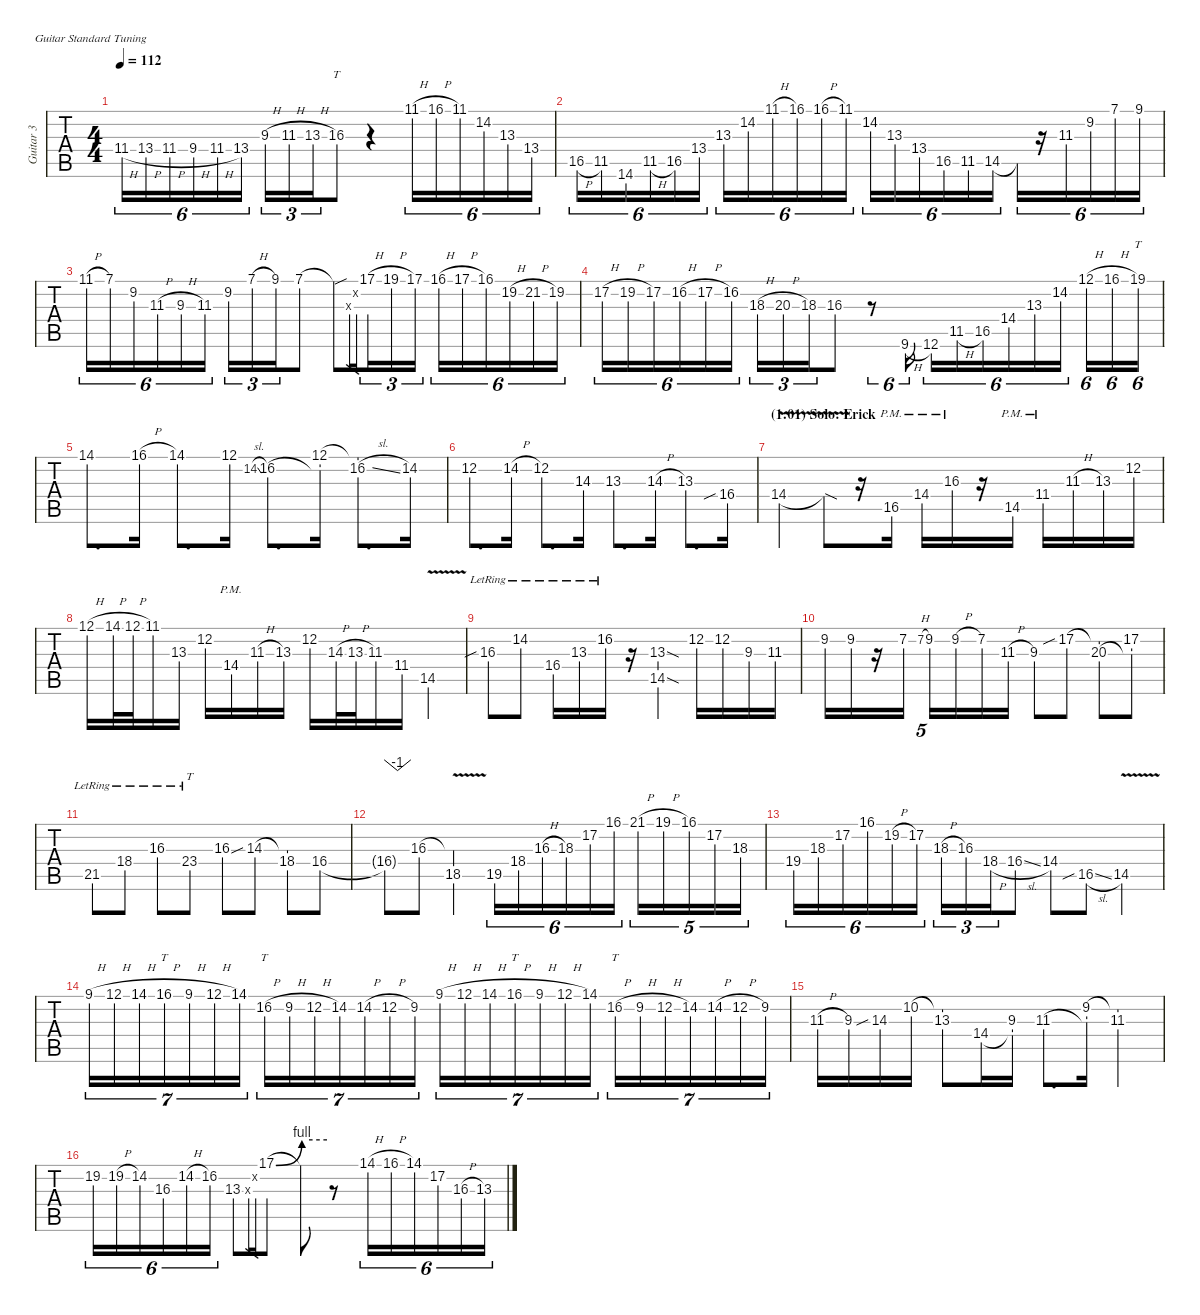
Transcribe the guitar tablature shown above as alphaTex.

\defaultSystemsLayout 4
\hideDynamics
\bracketExtendMode nobrackets
\multiTrackTrackNamePolicy allsystems
\firstSystemTrackNameMode fullname
\otherSystemsTrackNameMode fullname
\otherSystemsTrackNameOrientation horizontal
\track ("Guitar 3" "Guitar 3") {instrument overdrivenguitar}
\staff {tabs}
\tuning (E4 B3 G3 D3 A2 E2)
\ts (4 4)
\scale
0.999728
\tempo 112
\accidentals auto
\clef g2
\ottava regular
\simile none
\ks c
11.4{h acc #}.16{tu (6 4) dy mf} 13.4{h acc #}.16{tu (6 4)} 11.4{h acc #}.16{tu (6 4)} 9.4{h}.16{tu (6 4)} 11.4{h acc #}.16{tu (6 4)} 13.4{acc #}.16{tu (6 4)} 9.3{h}.16{tu (3 2)} 11.3{h acc #}.16{tu (3 2)} 13.3{h acc #}.16{tu (3 2) beam merge} 16.3.8{tt} r.4 11.1{h acc #}.16{tu (6 4)} 16.1{h acc #}.16{tu (6 4)} 11.1{acc #}.16{tu (6 4)} 14.2{acc #}.16{tu (6 4)} 13.3{acc #}.16{tu (6 4)} 13.4{acc #}.16{tu (6 4)} |
\scale
1.00027 16.5{h acc #}.16{tu (6 4)} 11.5{acc #}.16{tu (6 4)} 14.6{acc #}.16{tu (6 4)} 11.5{h acc #}.16{tu (6 4)} 16.5{acc #}.16{tu (6 4)} 13.4{acc #}.16{tu (6 4)} 13.3{acc #}.16{tu (6 4)} 14.2{acc #}.16{tu (6 4)} 11.1{h acc #}.16{tu (6 4)} 16.1{acc #}.16{tu (6 4)} 16.1{h acc #}.16{tu (6 4)} 11.1{acc #}.16{tu (6 4)} 14.2{acc #}.16{tu (6 4)} 13.3{acc #}.16{tu (6 4)} 13.4{acc #}.16{tu (6 4)} 16.5{acc #}.16{tu (6 4)} 11.5{acc #}.16{tu (6 4)} 14.5.16{tu (6 4)} 14.5{t}.16{tu (6 4)} r.16{tu (6 4)} 11.3{acc #}.16{tu (6 4)} 9.2{acc #}.16{tu (6 4)} 7.1.16{tu (6 4)} 9.1{acc #}.16{tu (6 4)} |
\scale
1.00123 11.1{h acc #}.16{tu (6 4)} 7.1.16{tu (6 4)} 9.2{acc #}.16{tu (6 4)} 11.3{h acc #}.16{tu (6 4)} 9.3{h}.16{tu (6 4)} 11.3{acc #}.16{tu (6 4)} 9.2{acc #}.16{tu (3 2)} 7.1{h}.16{tu (3 2)} 9.1{acc #}.16{tu (3 2) beam merge} 7.1.8 7.1{sou t}.8{beam merge} 0.3{x}.16{gr beam merge} 0.2{x}.16{gr beam merge} 17.1{h}.16{tu (3 2)} 19.1{h}.16{tu (3 2)} 17.1.16{tu (3 2)} 16.1{h acc #}.16{tu (6 4)} 17.1{h}.16{tu (6 4)} 16.1{acc #}.16{tu (6 4)} 19.2{h acc #}.16{tu (6 4)} 21.2{h acc #}.16{tu (6 4)} 19.2{acc #}.16{tu (6 4)} |
\scale
0.998774 17.2{h}.16{tu (6 4)} 19.2{h acc #}.16{tu (6 4)} 17.2.16{tu (6 4)} 16.2{h acc #}.16{tu (6 4)} 17.2{h}.16{tu (6 4)} 16.2{acc #}.16{tu (6 4)} 18.3{h acc #}.16{tu (3 2)} 20.3{h acc #}.16{tu (3 2)} 18.3{acc #}.16{tu (3 2) beam merge} 16.3.8 r.8{tu (6 4)} 9.6{h acc #}.16{tu (6 4)} 12.6.16{tu (6 4)} 11.5{h acc #}.16{tu (6 4)} 16.5{acc #}.16{tu (6 4)} 14.4.16{tu (6 4)} 13.3{acc #}.16{tu (6 4)} 14.2{acc #}.16{tu (6 4)} 12.1{h}.16{tu (6 4)} 16.1{h acc #}.16{tu (6 4)} 19.1.16{tt tu (6 4)} |
\scale
1.00005 14.1{acc #}.8{d} 16.1{h acc #}.16 14.1{acc #}.8{d} 12.1.16 14.2{sl acc #}.8{gr onbeat} 16.2{acc #}.8{d} (12.1 16.2{t acc #}).16 (16.2{sl acc #} 12.1{t}).8{d} 14.2{acc #}.16 |
\scale
0.999946 12.2.8{d} 14.2{h acc #}.16 12.2.8{d} 14.3.16 13.3{acc #}.8{d} 14.3{h}.16 13.3{acc #}.8{d} 16.4{sib acc #}.16 |
\section ("" "(1:01) Solo: Erick")
\scale
1.00162 14.4{v}.4 14.4{sod t}.8 r.16 16.5{pm acc #}.16 14.4{pm}.16 16.3{pm}.16 r.16 14.5{pm}.16 11.4{pm acc #}.16 11.3{h acc #}.16 13.3{acc #}.16 12.2.16 |
\scale
0.998382 12.1{h}.16 14.1{h acc #}.32 12.1{h}.32 11.1{acc #}.16 13.3{acc #}.16 12.2.16 14.4{pm}.16 11.3{h acc #}.16 13.3{acc #}.16 12.2.16 14.3{h}.32 13.3{h acc #}.32 11.3{acc #}.16 11.4{acc #}.16 14.5{v}.4 |
\scale
0.999532 16.3{sib lr}.8 14.2{lr acc #}.8 16.4{lr acc #}.16 13.3{lr acc #}.16 16.2{lr acc #}.16 r.16 (14.5{sod} 13.3{sod acc #}).4 12.2.16 12.2.16 9.3.16 11.3{acc #}.16 |
\scale
1.00047 9.2{acc #}.16 9.2{acc #}.16 r.16 7.2{acc #}.16 7.2{h acc #}.8{tu (5 4) gr} 9.2{acc #}.16 9.2{h acc #}.16 7.2{acc #}.16 11.3{h acc #}.16 9.3.8 17.2{sib}.8 (20.3{acc #} 17.2{t}).8 (17.2 20.3{t acc #}).8 |
\scale
1.00065 21.5{lr acc #}.8 18.4{lr acc #}.8 16.3{lr}.8 23.4{lr acc #}.8{tt} 16.3.8 14.3{sib}.8 (18.4{acc #} 14.3{t}).8 16.4{acc #}.8 |
\scale
0.999354 16.4{t acc #}.8{tbe (dip default 0 0 15 -4 30 0)} 16.3.8 (18.5{v acc #} 16.3{t}).4 19.5.16{tu (6 4)} 18.4{acc #}.16{tu (6 4)} 16.3{h}.16{tu (6 4)} 18.3{acc #}.16{tu (6 4)} 17.2.16{tu (6 4)} 16.1{acc #}.16{tu (6 4)} 21.1{h acc #}.16{tu (5 4)} 19.1{h}.16{tu (5 4)} 16.1{acc #}.16{tu (5 4)} 17.2.16{tu (5 4)} 18.3{acc #}.16{tu (5 4)} |
\scale
0.998948 19.4.16{tu (6 4)} 18.3{acc #}.16{tu (6 4)} 17.2.16{tu (6 4)} 16.1{acc #}.16{tu (6 4)} 19.2{h acc #}.16{tu (6 4)} 17.2.16{tu (6 4)} 18.3{h acc #}.16{tu (3 2)} 16.3.16{tu (3 2)} 18.4{h acc #}.16{tu (3 2) beam merge} 16.4{sl acc #}.8 14.4.8 16.5{sib sl acc #}.8 14.5{v}.4 |
\scale
1.00105 9.1{h acc #}.16{tu (7 4)} 12.1{h}.16{tu (7 4)} 14.1{h acc #}.16{tu (7 4)} 16.1{h acc #}.16{tt tu (7 4)} 9.1{h acc #}.16{tu (7 4)} 12.1{h}.16{tu (7 4)} 14.1{acc #}.16{tu (7 4)} 16.2{h acc #}.16{tt tu (7 4)} 9.2{h acc #}.16{tu (7 4)} 12.2{h}.16{tu (7 4)} 14.2{acc #}.16{tu (7 4)} 14.2{h acc #}.16{tu (7 4)} 12.2{h}.16{tu (7 4)} 9.2{acc #}.16{tu (7 4)} 9.1{h acc #}.16{tu (7 4)} 12.1{h}.16{tu (7 4)} 14.1{h acc #}.16{tu (7 4)} 16.1{h acc #}.16{tt tu (7 4)} 9.1{h acc #}.16{tu (7 4)} 12.1{h}.16{tu (7 4)} 14.1{acc #}.16{tu (7 4)} 16.2{h acc #}.16{tt tu (7 4)} 9.2{h acc #}.16{tu (7 4)} 12.2{h}.16{tu (7 4)} 14.2{acc #}.16{tu (7 4)} 14.2{h acc #}.16{tu (7 4)} 12.2{h}.16{tu (7 4)} 9.2{acc #}.16{tu (7 4)} |
\scale
0.998341 11.3{h acc #}.16 9.3.16 14.3{sib}.16 10.2.16 (13.3{acc #} 10.2{t}).8 14.4.16 (9.3 14.4{t}).16 11.3{acc #}.8{d} (9.2{acc #} 11.3{t acc #}).16 (11.3{acc #} 9.2{t acc #}).4 |
\scale
1.00166 19.2{acc #}.16{tu (6 4)} 19.2{h acc #}.16{tu (6 4)} 14.2{acc #}.16{tu (6 4)} 16.3.16{tu (6 4)} 14.2{h acc #}.16{tu (6 4)} 16.2{acc #}.16{tu (6 4)} 13.3{acc #}.8 0.3{x}.16{gr} 0.2{x}.16{gr} 17.1{be (bend 15.6 0 31.2 4)}.8 17.1{be (hold 0 4 60 4) v t}.8 r.8 14.1{h acc #}.16{tu (6 4)} 16.1{h acc #}.16{tu (6 4)} 14.1{acc #}.16{tu (6 4)} 17.2.16{tu (6 4)} 16.3{h}.16{tu (6 4)} 13.3{acc #}.16{tu (6 4)}
